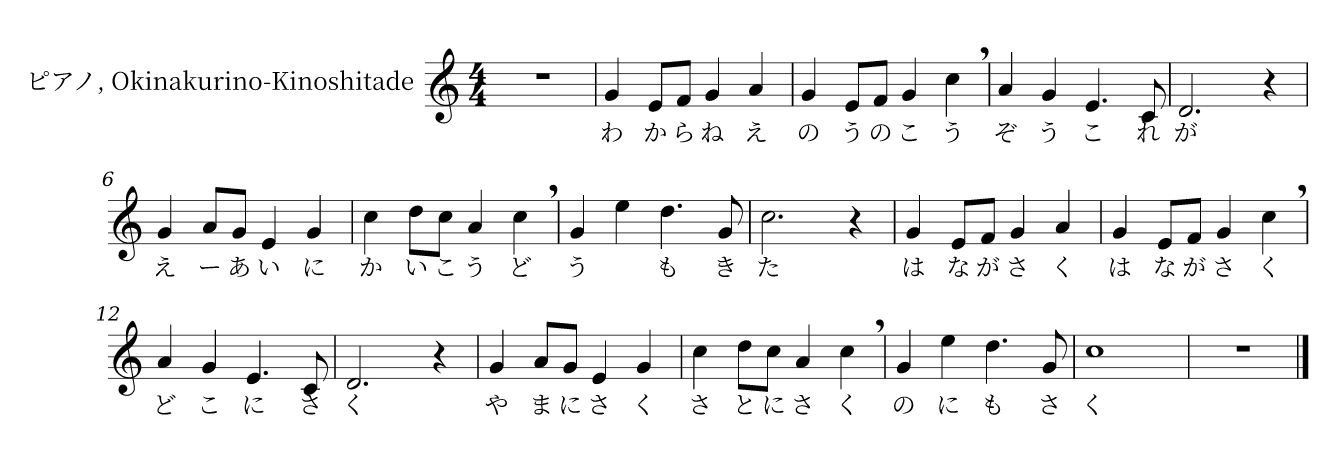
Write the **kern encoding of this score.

**kern	**text
*part1	*part1
*staff1	*staff1
*I"ピアノ, Okinakurino-Kinoshitade	*
*clefG2	*
*k[]	*
*M4/4	*
*MM100	*
=1	=1
1r	.
=2	=2
!	!LO:LY:b
4g/	わ
!	!LO:LY:b
8e/L	か
!	!LO:LY:b
8f/J	ら
!	!LO:LY:b
4g/	ね
!	!LO:LY:b
4a/	え
=3	=3
!	!LO:LY:b
4g/	の
!	!LO:LY:b
8e/L	う
!	!LO:LY:b
8f/J	の
!	!LO:LY:b
4g/	こ
!	!LO:LY:b
4cc,\	う
=4	=4
!	!LO:LY:b
4a/	ぞ
!	!LO:LY:b
4g/	う
!	!LO:LY:b
4.e/	こ
!	!LO:LY:b
8c/	れ
=5	=5
!	!LO:LY:b
2.d/	が
4r	.
=6	=6
!	!LO:LY:b
4g/	え
!	!LO:LY:b
8a/L	ー
!	!LO:LY:b
8g/J	あ
!	!LO:LY:b
4e/	い
!	!LO:LY:b
4g/	に
=7	=7
!	!LO:LY:b
4cc\	か
!	!LO:LY:b
8dd\L	い
!	!LO:LY:b
8cc\J	こ
!	!LO:LY:b
4a/	う
!	!LO:LY:b
4cc,\	ど
=8	=8
!	!LO:LY:b
4g/	う
!	!LO:LY:b
4ee\	.
!	!LO:LY:b
4.dd\	も
!	!LO:LY:b
8g/	き
=9	=9
!	!LO:LY:b
2.cc\	た
4r	.
!!LO:LB:g=z
=10	=10
!	!LO:LY:b
4g/	は
!	!LO:LY:b
8e/L	な
!	!LO:LY:b
8f/J	が
!	!LO:LY:b
4g/	さ
!	!LO:LY:b
4a/	く
=11	=11
!	!LO:LY:b
4g/	は
!	!LO:LY:b
8e/L	な
!	!LO:LY:b
8f/J	が
!	!LO:LY:b
4g/	さ
!	!LO:LY:b
4cc,\	く
=12	=12
!	!LO:LY:b
4a/	ど
!	!LO:LY:b
4g/	こ
!	!LO:LY:b
4.e/	に
!	!LO:LY:b
8c/	さ
=13	=13
!	!LO:LY:b
2.d/	く
4r	.
=14	=14
!	!LO:LY:b
4g/	や
!	!LO:LY:b
8a/L	ま
!	!LO:LY:b
8g/J	に
!	!LO:LY:b
4e/	さ
!	!LO:LY:b
4g/	く
=15	=15
!	!LO:LY:b
4cc\	さ
!	!LO:LY:b
8dd\L	と
!	!LO:LY:b
8cc\J	に
!	!LO:LY:b
4a/	さ
!	!LO:LY:b
4cc,\	く
=16	=16
!	!LO:LY:b
4g/	の
!	!LO:LY:b
4ee\	に
!	!LO:LY:b
4.dd\	も
!	!LO:LY:b
8g/	さ
=17	=17
!	!LO:LY:b
1cc	く
=18	=18
1r	.
==	==
*-	*-
